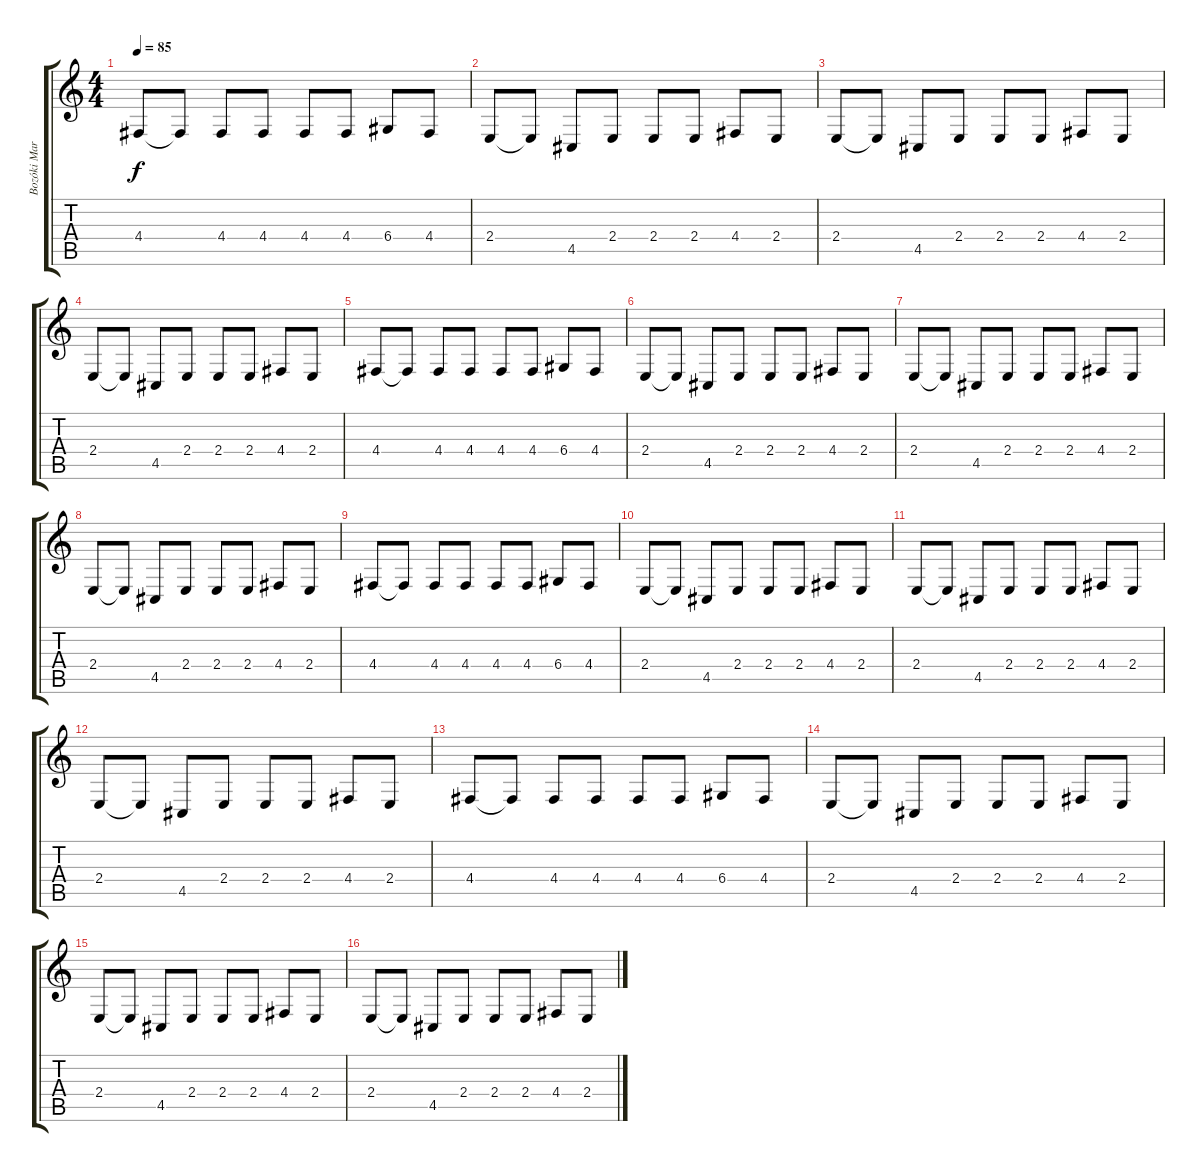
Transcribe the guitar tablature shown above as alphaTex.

\track ("Bozóki Marci - Ének" "Bozóki Mar") {instrument cello}
\staff {score tabs}
\tuning (E4 B3 G3 D3 A2 E2) {hide}
\ts (4 4)
\tempo 85
\clef g2
\ks c
4.4.8{dy f} 4.4{t}.8 4.4.8 4.4.8 4.4.8 4.4.8 6.4.8 4.4.8 |
2.4.8 2.4{t}.8 4.5.8 2.4.8 2.4.8 2.4.8 4.4.8 2.4.8 |
2.4.8 2.4{t}.8 4.5.8 2.4.8 2.4.8 2.4.8 4.4.8 2.4.8 |
2.4.8 2.4{t}.8 4.5.8 2.4.8 2.4.8 2.4.8 4.4.8 2.4.8 |
4.4.8 4.4{t}.8 4.4.8 4.4.8 4.4.8 4.4.8 6.4.8 4.4.8 |
2.4.8 2.4{t}.8 4.5.8 2.4.8 2.4.8 2.4.8 4.4.8 2.4.8 |
2.4.8 2.4{t}.8 4.5.8 2.4.8 2.4.8 2.4.8 4.4.8 2.4.8 |
2.4.8 2.4{t}.8 4.5.8 2.4.8 2.4.8 2.4.8 4.4.8 2.4.8 |
4.4.8 4.4{t}.8 4.4.8 4.4.8 4.4.8 4.4.8 6.4.8 4.4.8 |
2.4.8 2.4{t}.8 4.5.8 2.4.8 2.4.8 2.4.8 4.4.8 2.4.8 |
2.4.8 2.4{t}.8 4.5.8 2.4.8 2.4.8 2.4.8 4.4.8 2.4.8 |
2.4.8 2.4{t}.8 4.5.8 2.4.8 2.4.8 2.4.8 4.4.8 2.4.8 |
4.4.8 4.4{t}.8 4.4.8 4.4.8 4.4.8 4.4.8 6.4.8 4.4.8 |
2.4.8 2.4{t}.8 4.5.8 2.4.8 2.4.8 2.4.8 4.4.8 2.4.8 |
2.4.8 2.4{t}.8 4.5.8 2.4.8 2.4.8 2.4.8 4.4.8 2.4.8 |
2.4.8 2.4{t}.8 4.5.8 2.4.8 2.4.8 2.4.8 4.4.8 2.4.8
